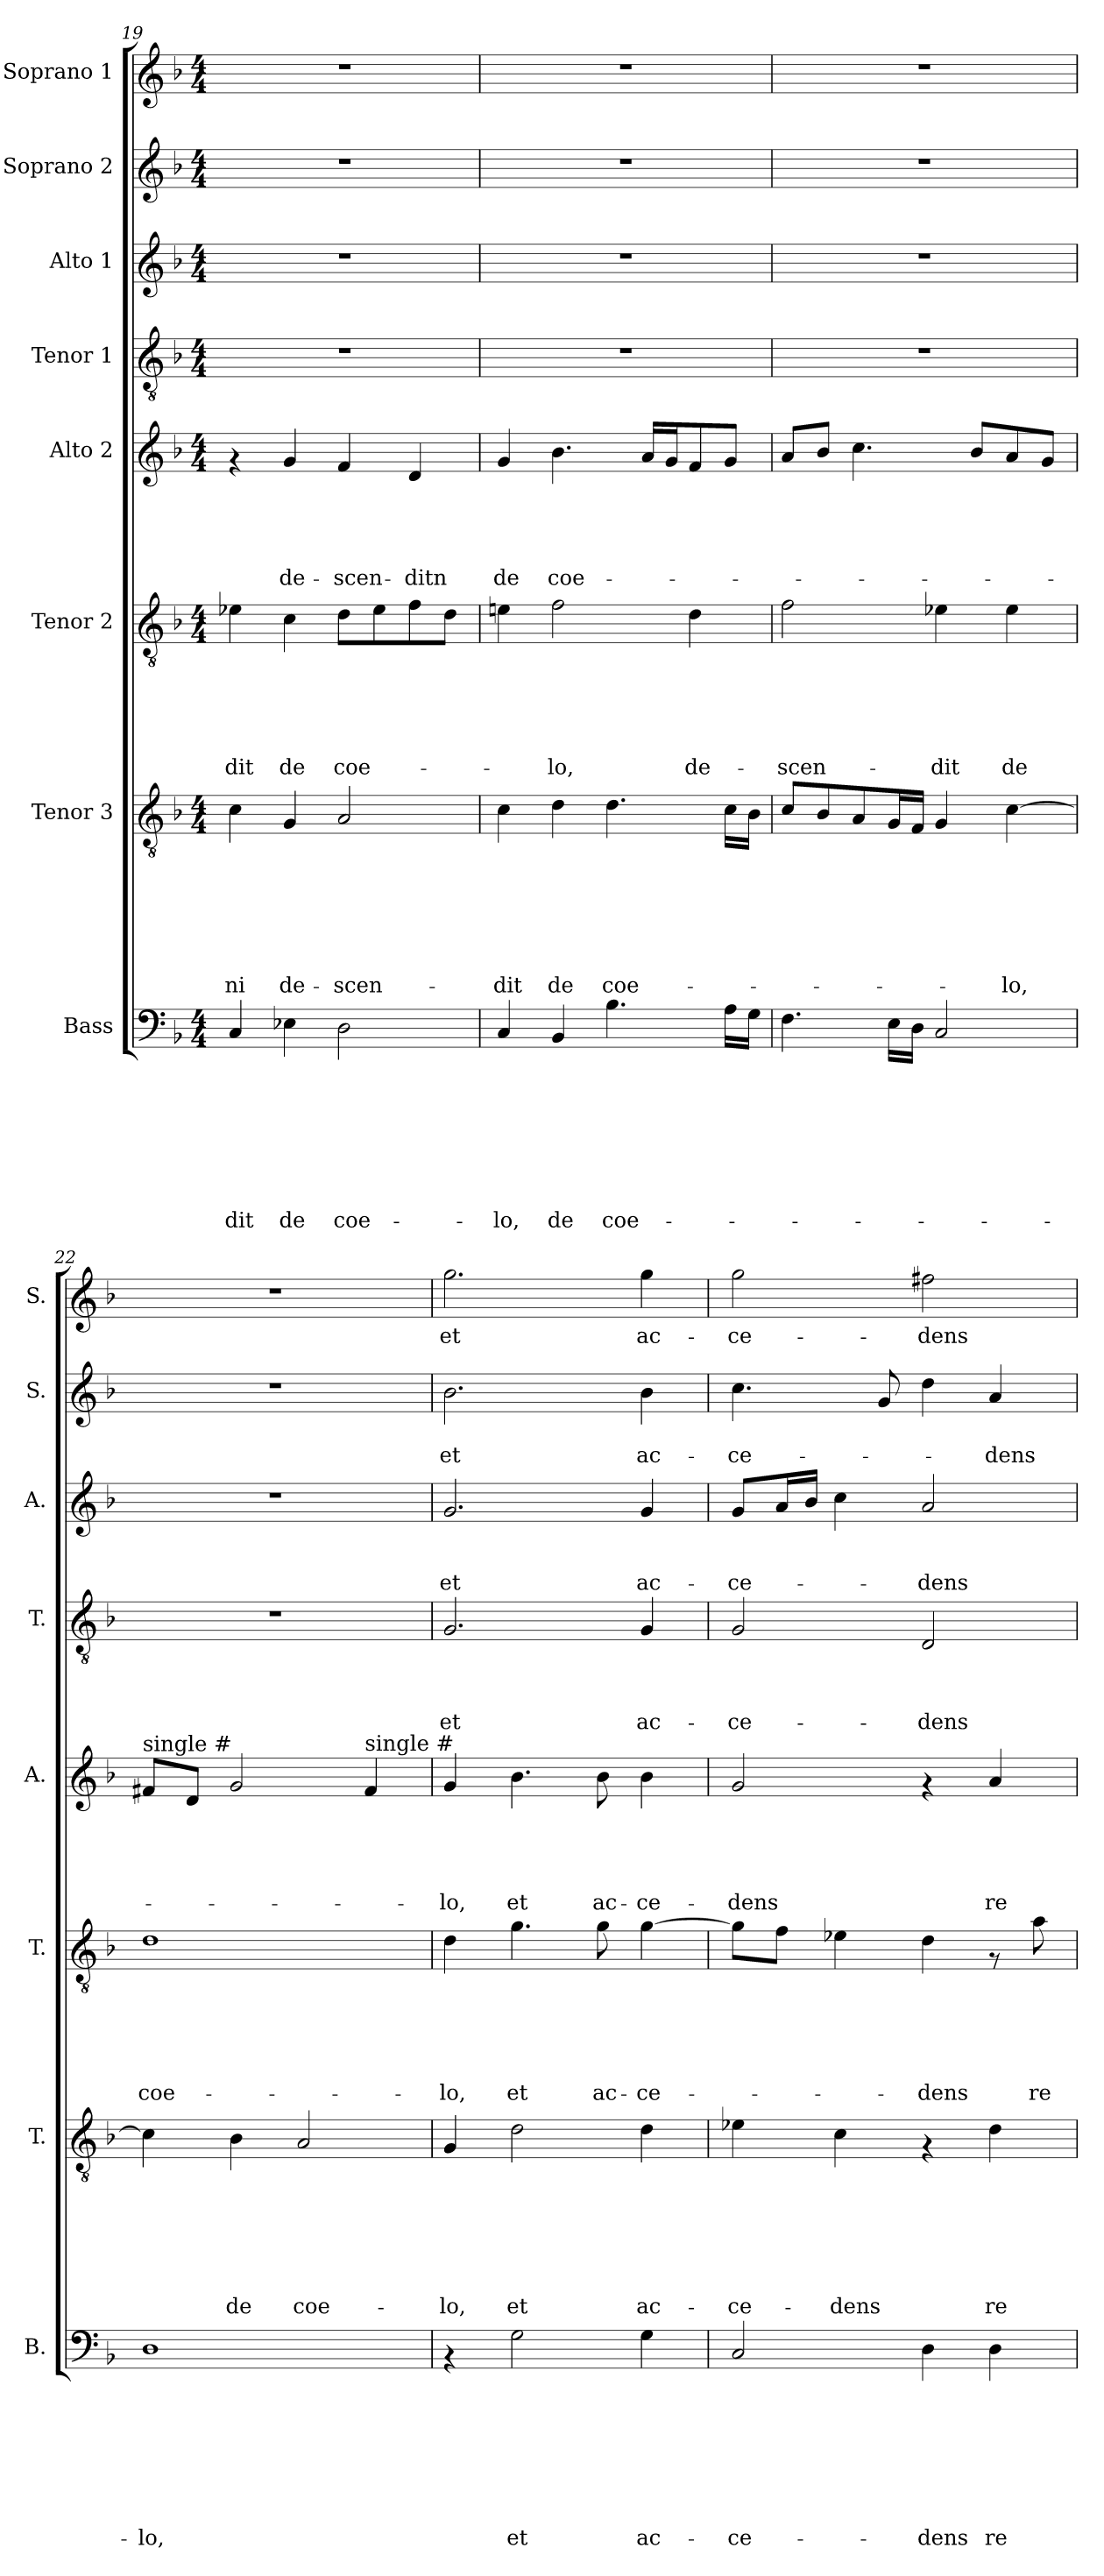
**kern	**text	**text	**text	**text	**text	**text	**text	**text	**kern	**text	**text	**text	**text	**text	**text	**text	**kern	**text	**text	**text	**text	**text	**text	**kern	**text	**text	**text	**text	**text	**kern	**text	**text	**text	**text	**kern	**text	**text	**text	**kern	**text	**text	**kern	**text
*part8	*part8	*part8	*part8	*part8	*part8	*part8	*part8	*part8	*part7	*part7	*part7	*part7	*part7	*part7	*part7	*part7	*part6	*part6	*part6	*part6	*part6	*part6	*part6	*part5	*part5	*part5	*part5	*part5	*part5	*part4	*part4	*part4	*part4	*part4	*part3	*part3	*part3	*part3	*part2	*part2	*part2	*part1	*part1
*staff8	*staff8	*staff8	*staff8	*staff8	*staff8	*staff8	*staff8	*staff8	*staff7	*staff7	*staff7	*staff7	*staff7	*staff7	*staff7	*staff7	*staff6	*staff6	*staff6	*staff6	*staff6	*staff6	*staff6	*staff5	*staff5	*staff5	*staff5	*staff5	*staff5	*staff4	*staff4	*staff4	*staff4	*staff4	*staff3	*staff3	*staff3	*staff3	*staff2	*staff2	*staff2	*staff1	*staff1
*I"Bass	*	*	*	*	*	*	*	*	*I"Tenor 3	*	*	*	*	*	*	*	*I"Tenor 2	*	*	*	*	*	*	*I"Alto 2	*	*	*	*	*	*I"Tenor 1	*	*	*	*	*I"Alto 1	*	*	*	*I"Soprano 2	*	*	*I"Soprano 1	*
*I'B.	*	*	*	*	*	*	*	*	*I'T.	*	*	*	*	*	*	*	*I'T.	*	*	*	*	*	*	*I'A.	*	*	*	*	*	*I'T.	*	*	*	*	*I'A.	*	*	*	*I'S.	*	*	*I'S.	*
*clefF4	*	*	*	*	*	*	*	*	*clefGv2	*	*	*	*	*	*	*	*clefGv2	*	*	*	*	*	*	*clefG2	*	*	*	*	*	*clefGv2	*	*	*	*	*clefG2	*	*	*	*clefG2	*	*	*clefG2	*
*k[b-]	*	*	*	*	*	*	*	*	*k[b-]	*	*	*	*	*	*	*	*k[b-]	*	*	*	*	*	*	*k[b-]	*	*	*	*	*	*k[b-]	*	*	*	*	*k[b-]	*	*	*	*k[b-]	*	*	*k[b-]	*
*F:	*	*	*	*	*	*	*	*	*F:	*	*	*	*	*	*	*	*F:	*	*	*	*	*	*	*F:	*	*	*	*	*	*F:	*	*	*	*	*F:	*	*	*	*F:	*	*	*F:	*
*M4/4	*	*	*	*	*	*	*	*	*M4/4	*	*	*	*	*	*	*	*M4/4	*	*	*	*	*	*	*M4/4	*	*	*	*	*	*M4/4	*	*	*	*	*M4/4	*	*	*	*M4/4	*	*	*M4/4	*
=19	=19	=19	=19	=19	=19	=19	=19	=19	=19	=19	=19	=19	=19	=19	=19	=19	=19	=19	=19	=19	=19	=19	=19	=19	=19	=19	=19	=19	=19	=19	=19	=19	=19	=19	=19	=19	=19	=19	=19	=19	=19	=19	=19
!	!	!	!	!	!	!	!	!LO:LY:b	!	!	!	!	!	!	!	!LO:LY:b	!	!	!	!	!	!	!LO:LY:b	!	!	!	!	!	!	!	!	!	!	!	!	!	!	!	!	!	!	!	!
4C/	.	.	.	.	.	.	.	-dit	4c\	.	.	.	.	.	.	-ni	4e-X\	.	.	.	.	.	-dit	4rf	.	.	.	.	.	1r	.	.	.	.	1r	.	.	.	1r	.	.	1r	.
!	!	!	!	!	!	!	!	!LO:LY:b	!	!	!	!	!	!	!	!LO:LY:b	!	!	!	!	!	!	!LO:LY:b	!	!	!	!	!	!LO:LY:b	!	!	!	!	!	!	!	!	!	!	!	!	!	!
4E-X\	.	.	.	.	.	.	.	de	4G/	.	.	.	.	.	.	de-	4c\	.	.	.	.	.	de	4g/	.	.	.	.	de-	.	.	.	.	.	.	.	.	.	.	.	.	.	.
!	!	!	!	!	!	!	!	!LO:LY:b	!	!	!	!	!	!	!	!LO:LY:b	!	!	!	!	!	!	!LO:LY:b	!	!	!	!	!	!LO:LY:b	!	!	!	!	!	!	!	!	!	!	!	!	!	!
2D\	.	.	.	.	.	.	.	coe-	2A/	.	.	.	.	.	.	-scen-	8d\L	.	.	.	.	.	coe-	4f/	.	.	.	.	-scen-	.	.	.	.	.	.	.	.	.	.	.	.	.	.
.	.	.	.	.	.	.	.	.	.	.	.	.	.	.	.	.	8e-\	.	.	.	.	.	.	.	.	.	.	.	.	.	.	.	.	.	.	.	.	.	.	.	.	.	.
!	!	!	!	!	!	!	!	!	!	!	!	!	!	!	!	!	!	!	!	!	!	!	!	!	!	!	!	!	!LO:LY:b	!	!	!	!	!	!	!	!	!	!	!	!	!	!
.	.	.	.	.	.	.	.	.	.	.	.	.	.	.	.	.	8f\	.	.	.	.	.	.	4d/	.	.	.	.	-ditn	.	.	.	.	.	.	.	.	.	.	.	.	.	.
.	.	.	.	.	.	.	.	.	.	.	.	.	.	.	.	.	8d\J	.	.	.	.	.	.	.	.	.	.	.	.	.	.	.	.	.	.	.	.	.	.	.	.	.	.
!!LO:PB:g=z
=20	=20	=20	=20	=20	=20	=20	=20	=20	=20	=20	=20	=20	=20	=20	=20	=20	=20	=20	=20	=20	=20	=20	=20	=20	=20	=20	=20	=20	=20	=20	=20	=20	=20	=20	=20	=20	=20	=20	=20	=20	=20	=20	=20
!	!	!	!	!	!	!	!	!LO:LY:b	!	!	!	!	!	!	!	!LO:LY:b	!	!	!	!	!	!	!	!	!	!	!	!	!LO:LY:b	!	!	!	!	!	!	!	!	!	!	!	!	!	!
4C/	.	.	.	.	.	.	.	-lo,	4c\	.	.	.	.	.	.	-dit	4eni\	.	.	.	.	.	.	4g/	.	.	.	.	de	1r	.	.	.	.	1r	.	.	.	1r	.	.	1r	.
!	!	!	!	!	!	!	!	!LO:LY:b	!	!	!	!	!	!	!	!LO:LY:b	!	!	!	!	!	!	!LO:LY:b	!	!	!	!	!	!LO:LY:b	!	!	!	!	!	!	!	!	!	!	!	!	!	!
4BB-/	.	.	.	.	.	.	.	de	4d\	.	.	.	.	.	.	de	2f\	.	.	.	.	.	-lo,	4.b-\	.	.	.	.	coe-	.	.	.	.	.	.	.	.	.	.	.	.	.	.
!	!	!	!	!	!	!	!	!LO:LY:b	!	!	!	!	!	!	!	!LO:LY:b	!	!	!	!	!	!	!	!	!	!	!	!	!	!	!	!	!	!	!	!	!	!	!	!	!	!	!
4.B-\	.	.	.	.	.	.	.	coe-	4.d\	.	.	.	.	.	.	coe-	.	.	.	.	.	.	.	.	.	.	.	.	.	.	.	.	.	.	.	.	.	.	.	.	.	.	.
.	.	.	.	.	.	.	.	.	.	.	.	.	.	.	.	.	.	.	.	.	.	.	.	16a/LL	.	.	.	.	.	.	.	.	.	.	.	.	.	.	.	.	.	.	.
.	.	.	.	.	.	.	.	.	.	.	.	.	.	.	.	.	.	.	.	.	.	.	.	16g/J	.	.	.	.	.	.	.	.	.	.	.	.	.	.	.	.	.	.	.
!	!	!	!	!	!	!	!	!	!	!	!	!	!	!	!	!	!	!	!	!	!	!	!LO:LY:b	!	!	!	!	!	!	!	!	!	!	!	!	!	!	!	!	!	!	!	!
.	.	.	.	.	.	.	.	.	.	.	.	.	.	.	.	.	4d\	.	.	.	.	.	de-	8f/	.	.	.	.	.	.	.	.	.	.	.	.	.	.	.	.	.	.	.
16A\LL	.	.	.	.	.	.	.	.	16c\LL	.	.	.	.	.	.	.	.	.	.	.	.	.	.	8g/J	.	.	.	.	.	.	.	.	.	.	.	.	.	.	.	.	.	.	.
16G\JJ	.	.	.	.	.	.	.	.	16B-\JJ	.	.	.	.	.	.	.	.	.	.	.	.	.	.	.	.	.	.	.	.	.	.	.	.	.	.	.	.	.	.	.	.	.	.
=21	=21	=21	=21	=21	=21	=21	=21	=21	=21	=21	=21	=21	=21	=21	=21	=21	=21	=21	=21	=21	=21	=21	=21	=21	=21	=21	=21	=21	=21	=21	=21	=21	=21	=21	=21	=21	=21	=21	=21	=21	=21	=21	=21
!	!	!	!	!	!	!	!	!	!	!	!	!	!	!	!	!	!	!	!	!	!	!	!LO:LY:b	!	!	!	!	!	!	!	!	!	!	!	!	!	!	!	!	!	!	!	!
4.F\	.	.	.	.	.	.	.	.	8c/L	.	.	.	.	.	.	.	2f\	.	.	.	.	.	-scen-	8a/L	.	.	.	.	.	1r	.	.	.	.	1r	.	.	.	1r	.	.	1r	.
.	.	.	.	.	.	.	.	.	8B-/	.	.	.	.	.	.	.	.	.	.	.	.	.	.	8b-/J	.	.	.	.	.	.	.	.	.	.	.	.	.	.	.	.	.	.	.
.	.	.	.	.	.	.	.	.	8A/	.	.	.	.	.	.	.	.	.	.	.	.	.	.	4.cc\	.	.	.	.	.	.	.	.	.	.	.	.	.	.	.	.	.	.	.
16E\LL	.	.	.	.	.	.	.	.	16G/L	.	.	.	.	.	.	.	.	.	.	.	.	.	.	.	.	.	.	.	.	.	.	.	.	.	.	.	.	.	.	.	.	.	.
16D\JJ	.	.	.	.	.	.	.	.	16F/JJ	.	.	.	.	.	.	.	.	.	.	.	.	.	.	.	.	.	.	.	.	.	.	.	.	.	.	.	.	.	.	.	.	.	.
!	!	!	!	!	!	!	!	!	!	!	!	!	!	!	!	!	!	!	!	!	!	!	!LO:LY:b	!	!	!	!	!	!	!	!	!	!	!	!	!	!	!	!	!	!	!	!
2C/	.	.	.	.	.	.	.	.	4G/	.	.	.	.	.	.	.	4e-X\	.	.	.	.	.	-dit	.	.	.	.	.	.	.	.	.	.	.	.	.	.	.	.	.	.	.	.
.	.	.	.	.	.	.	.	.	.	.	.	.	.	.	.	.	.	.	.	.	.	.	.	8b-/L	.	.	.	.	.	.	.	.	.	.	.	.	.	.	.	.	.	.	.
!	!	!	!	!	!	!	!	!	!	!	!	!	!	!	!	!LO:LY:b	!	!	!	!	!	!	!LO:LY:b	!	!	!	!	!	!	!	!	!	!	!	!	!	!	!	!	!	!	!	!
.	.	.	.	.	.	.	.	.	[>4c\	.	.	.	.	.	.	-lo,	4e-\	.	.	.	.	.	de	8a/	.	.	.	.	.	.	.	.	.	.	.	.	.	.	.	.	.	.	.
.	.	.	.	.	.	.	.	.	.	.	.	.	.	.	.	.	.	.	.	.	.	.	.	8g/J	.	.	.	.	.	.	.	.	.	.	.	.	.	.	.	.	.	.	.
=22	=22	=22	=22	=22	=22	=22	=22	=22	=22	=22	=22	=22	=22	=22	=22	=22	=22	=22	=22	=22	=22	=22	=22	=22	=22	=22	=22	=22	=22	=22	=22	=22	=22	=22	=22	=22	=22	=22	=22	=22	=22	=22	=22
!	!	!	!	!	!	!	!	!	!	!	!	!	!	!	!	!	!	!	!	!	!	!	!	!LO:TX:a:t=single #	!	!	!	!	!	!	!	!	!	!	!	!	!	!	!	!	!	!	!
!	!	!	!	!	!	!	!	!LO:LY:b	!	!	!	!	!	!	!	!	!	!	!	!	!	!	!LO:LY:b	!	!	!	!	!	!	!	!	!	!	!	!	!	!	!	!	!	!	!	!
1D	.	.	.	.	.	.	.	-lo,	4c\]	.	.	.	.	.	.	.	1d	.	.	.	.	.	coe-	8f#/L	.	.	.	.	.	1r	.	.	.	.	1r	.	.	.	1r	.	.	1r	.
.	.	.	.	.	.	.	.	.	.	.	.	.	.	.	.	.	.	.	.	.	.	.	.	8d/J	.	.	.	.	.	.	.	.	.	.	.	.	.	.	.	.	.	.	.
!	!	!	!	!	!	!	!	!	!	!	!	!	!	!	!	!LO:LY:b	!	!	!	!	!	!	!	!	!	!	!	!	!	!	!	!	!	!	!	!	!	!	!	!	!	!	!
.	.	.	.	.	.	.	.	.	4B-\	.	.	.	.	.	.	de	.	.	.	.	.	.	.	2g/	.	.	.	.	.	.	.	.	.	.	.	.	.	.	.	.	.	.	.
!	!	!	!	!	!	!	!	!	!	!	!	!	!	!	!	!LO:LY:b	!	!	!	!	!	!	!	!	!	!	!	!	!	!	!	!	!	!	!	!	!	!	!	!	!	!	!
.	.	.	.	.	.	.	.	.	2A/	.	.	.	.	.	.	coe-	.	.	.	.	.	.	.	.	.	.	.	.	.	.	.	.	.	.	.	.	.	.	.	.	.	.	.
!	!	!	!	!	!	!	!	!	!	!	!	!	!	!	!	!	!	!	!	!	!	!	!	!LO:TX:a:t=single #	!	!	!	!	!	!	!	!	!	!	!	!	!	!	!	!	!	!	!
.	.	.	.	.	.	.	.	.	.	.	.	.	.	.	.	.	.	.	.	.	.	.	.	4f#/	.	.	.	.	.	.	.	.	.	.	.	.	.	.	.	.	.	.	.
=23	=23	=23	=23	=23	=23	=23	=23	=23	=23	=23	=23	=23	=23	=23	=23	=23	=23	=23	=23	=23	=23	=23	=23	=23	=23	=23	=23	=23	=23	=23	=23	=23	=23	=23	=23	=23	=23	=23	=23	=23	=23	=23	=23
!	!	!	!	!	!	!	!	!	!	!	!	!	!	!	!	!LO:LY:b	!	!	!	!	!	!	!LO:LY:b	!	!	!	!	!	!LO:LY:b	!	!	!	!	!LO:LY:b	!	!	!	!LO:LY:b	!	!	!LO:LY:b	!	!LO:LY:b
4rAA	.	.	.	.	.	.	.	.	4G/	.	.	.	.	.	.	-lo,	4d\	.	.	.	.	.	-lo,	4g/	.	.	.	.	-lo,	2.G/	.	.	.	et	2.g/	.	.	et	2.b-\	.	et	2.gg\	et
!	!	!	!	!	!	!	!	!LO:LY:b	!	!	!	!	!	!	!	!LO:LY:b	!	!	!	!	!	!	!LO:LY:b	!	!	!	!	!	!LO:LY:b	!	!	!	!	!	!	!	!	!	!	!	!	!	!
2G\	.	.	.	.	.	.	.	et	2d\	.	.	.	.	.	.	et	4.g\	.	.	.	.	.	et	4.b-\	.	.	.	.	et	.	.	.	.	.	.	.	.	.	.	.	.	.	.
!	!	!	!	!	!	!	!	!	!	!	!	!	!	!	!	!	!	!	!	!	!	!	!LO:LY:b	!	!	!	!	!	!LO:LY:b	!	!	!	!	!	!	!	!	!	!	!	!	!	!
.	.	.	.	.	.	.	.	.	.	.	.	.	.	.	.	.	8g\	.	.	.	.	.	ac-	8b-\	.	.	.	.	ac-	.	.	.	.	.	.	.	.	.	.	.	.	.	.
!	!	!	!	!	!	!	!	!LO:LY:b	!	!	!	!	!	!	!	!LO:LY:b	!	!	!	!	!	!	!LO:LY:b	!	!	!	!	!	!LO:LY:b	!	!	!	!	!LO:LY:b	!	!	!	!LO:LY:b	!	!	!LO:LY:b	!	!LO:LY:b
4G\	.	.	.	.	.	.	.	ac-	4d\	.	.	.	.	.	.	ac-	[>4g\	.	.	.	.	.	-ce-	4b-\	.	.	.	.	-ce-	4G/	.	.	.	ac-	4g/	.	.	ac-	4b-\	.	ac-	4gg\	ac-
=24	=24	=24	=24	=24	=24	=24	=24	=24	=24	=24	=24	=24	=24	=24	=24	=24	=24	=24	=24	=24	=24	=24	=24	=24	=24	=24	=24	=24	=24	=24	=24	=24	=24	=24	=24	=24	=24	=24	=24	=24	=24	=24	=24
!	!	!	!	!	!	!	!	!LO:LY:b	!	!	!	!	!	!	!	!LO:LY:b	!	!	!	!	!	!	!	!	!	!	!	!	!LO:LY:b	!	!	!	!	!LO:LY:b	!	!	!	!LO:LY:b	!	!	!LO:LY:b	!	!LO:LY:b
2C/	.	.	.	.	.	.	.	-ce-	4e-X\	.	.	.	.	.	.	-ce-	8g\L]	.	.	.	.	.	.	2g/	.	.	.	.	-dens	2G/	.	.	.	-ce-	8g/L	.	.	-ce-	4.cc\	.	-ce-	2gg\	-ce-
.	.	.	.	.	.	.	.	.	.	.	.	.	.	.	.	.	8f\J	.	.	.	.	.	.	.	.	.	.	.	.	.	.	.	.	.	16a/L	.	.	.	.	.	.	.	.
.	.	.	.	.	.	.	.	.	.	.	.	.	.	.	.	.	.	.	.	.	.	.	.	.	.	.	.	.	.	.	.	.	.	.	16b-/JJ	.	.	.	.	.	.	.	.
!	!	!	!	!	!	!	!	!	!	!	!	!	!	!	!	!LO:LY:b	!	!	!	!	!	!	!	!	!	!	!	!	!	!	!	!	!	!	!	!	!	!	!	!	!	!	!
.	.	.	.	.	.	.	.	.	4c\	.	.	.	.	.	.	-dens	4e-X\	.	.	.	.	.	.	.	.	.	.	.	.	.	.	.	.	.	4cc\	.	.	.	.	.	.	.	.
.	.	.	.	.	.	.	.	.	.	.	.	.	.	.	.	.	.	.	.	.	.	.	.	.	.	.	.	.	.	.	.	.	.	.	.	.	.	.	8g/	.	.	.	.
!	!	!	!	!	!	!	!	!LO:LY:b	!	!	!	!	!	!	!	!	!	!	!	!	!	!	!LO:LY:b	!	!	!	!	!	!	!	!	!	!	!LO:LY:b	!	!	!	!LO:LY:b	!	!	!	!	!LO:LY:b
4D\	.	.	.	.	.	.	.	-dens	4rF	.	.	.	.	.	.	.	4d\	.	.	.	.	.	-dens	4rf	.	.	.	.	.	2D/	.	.	.	-dens	2a/	.	.	-dens	4dd\	.	.	2ff#X\	-dens
!	!	!	!	!	!	!	!	!LO:LY:b	!	!	!	!	!	!	!	!LO:LY:b	!	!	!	!	!	!	!	!	!	!	!	!	!LO:LY:b	!	!	!	!	!	!	!	!	!	!	!	!LO:LY:b	!	!
4D\	.	.	.	.	.	.	.	re-	4d\	.	.	.	.	.	.	re-	8rF	.	.	.	.	.	.	4a/	.	.	.	.	re-	.	.	.	.	.	.	.	.	.	4a/	.	-dens	.	.
!	!	!	!	!	!	!	!	!	!	!	!	!	!	!	!	!	!	!	!	!	!	!	!LO:LY:b	!	!	!	!	!	!	!	!	!	!	!	!	!	!	!	!	!	!	!	!
.	.	.	.	.	.	.	.	.	.	.	.	.	.	.	.	.	8a\	.	.	.	.	.	re-	.	.	.	.	.	.	.	.	.	.	.	.	.	.	.	.	.	.	.	.
=	=	=	=	=	=	=	=	=	=	=	=	=	=	=	=	=	=	=	=	=	=	=	=	=	=	=	=	=	=	=	=	=	=	=	=	=	=	=	=	=	=	=	=
*-	*-	*-	*-	*-	*-	*-	*-	*-	*-	*-	*-	*-	*-	*-	*-	*-	*-	*-	*-	*-	*-	*-	*-	*-	*-	*-	*-	*-	*-	*-	*-	*-	*-	*-	*-	*-	*-	*-	*-	*-	*-	*-	*-
